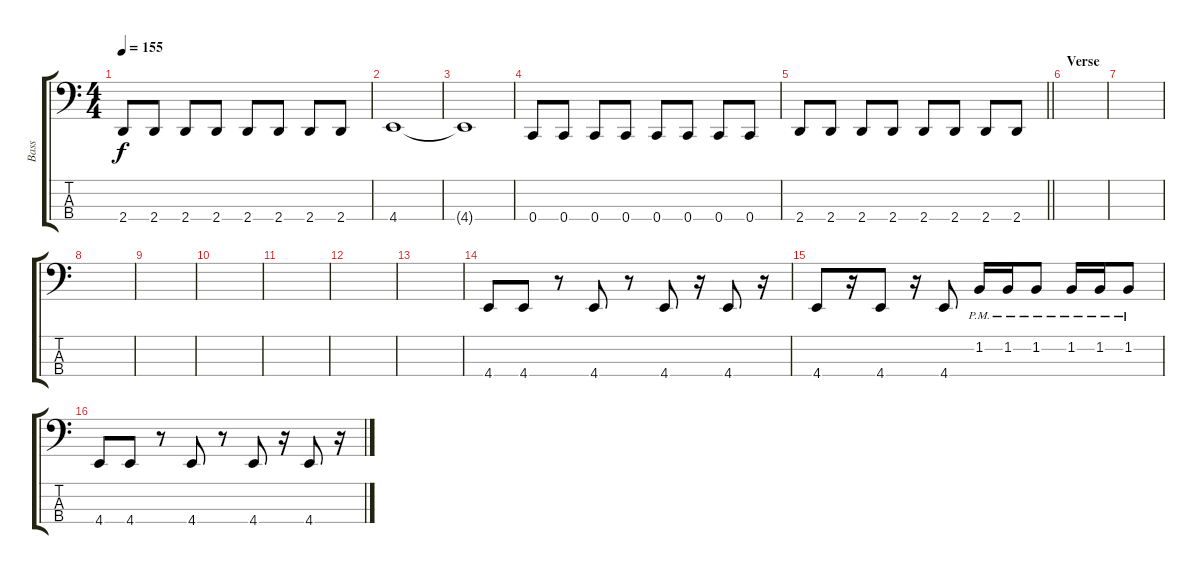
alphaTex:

\track ("Bass" "Bass") {instrument electricbassfinger}
\staff {score tabs}
\tuning (Eb2 Bb1 F1 C1) {hide}
\ts (4 4)
\tempo 155
\clef f4
\ks c
2.4.8{dy f} 2.4.8 2.4.8 2.4.8 2.4.8 2.4.8 2.4.8 2.4.8 |
4.4.1 |
4.4{t}.1 |
0.4.8 0.4.8 0.4.8 0.4.8 0.4.8 0.4.8 0.4.8 0.4.8 |
\barLineRight lightlight
2.4.8 2.4.8 2.4.8 2.4.8 2.4.8 2.4.8 2.4.8 2.4.8 |
\section ("" "Verse")
|
|
|
|
|
|
|
|
4.4.8 4.4.8 r.8 4.4.8 r.8 4.4.8 r.16 4.4.8 r.16 |
4.4.8 r.16 4.4.8 r.16 4.4.8 1.2{pm}.16 1.2{pm}.16 1.2{pm}.8 1.2{pm}.16 1.2{pm}.16 1.2{pm}.8 |
4.4.8 4.4.8 r.8 4.4.8 r.8 4.4.8 r.16 4.4.8 r.16
